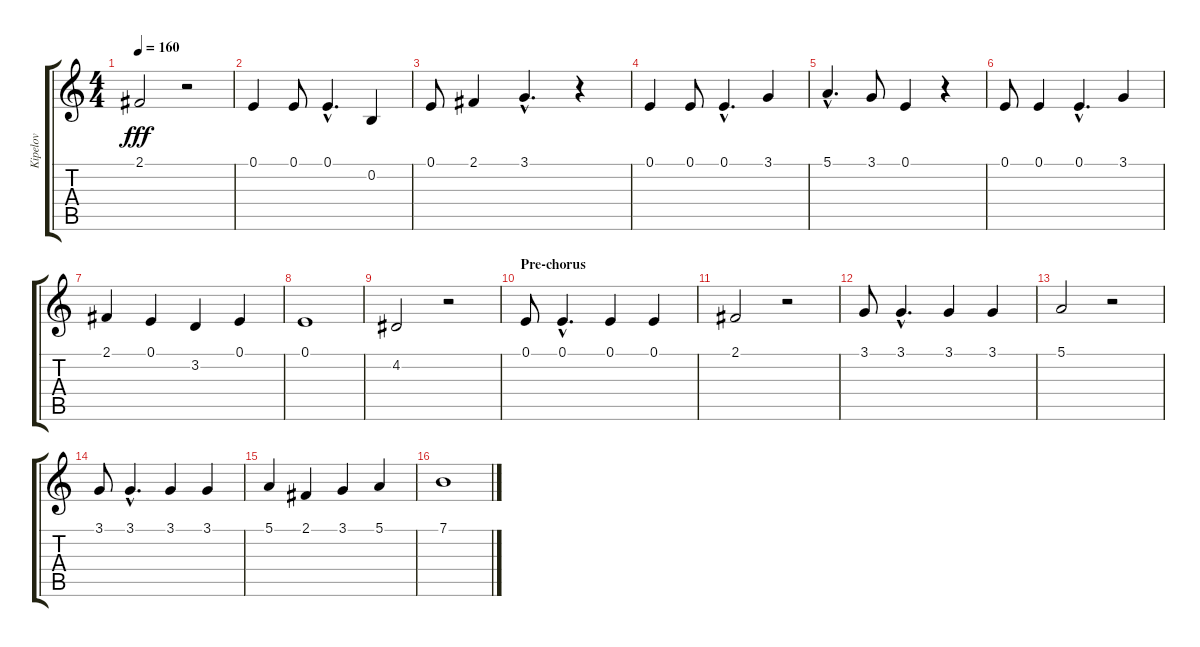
\track ("Kipelov" "Kipelov") {instrument tenorsax}
\staff {score tabs}
\tuning (E4 B3 G3 D3 A2 E2) {hide}
\ts (4 4)
\tempo 160
\clef g2
\ks c
2.1.2{dy fff} r.2 |
0.1.4 0.1.8 0.1{hac}.4{d} 0.2.4 |
0.1.8 2.1.4 3.1{hac}.4{d} r.4 |
0.1.4 0.1.8 0.1{hac}.4{d} 3.1.4 |
5.1{hac}.4{d} 3.1.8 0.1.4 r.4 |
0.1.8 0.1.4 0.1{hac}.4{d} 3.1.4 |
2.1.4 0.1.4 3.2.4 0.1.4 |
0.1.1 |
4.2.2 r.2 |
\section ("" "Pre-chorus")
0.1.8 0.1{hac}.4{d} 0.1.4 0.1.4 |
2.1.2 r.2 |
3.1.8 3.1{hac}.4{d} 3.1.4 3.1.4 |
5.1.2 r.2 |
3.1.8 3.1{hac}.4{d} 3.1.4 3.1.4 |
5.1.4 2.1.4 3.1.4 5.1.4 |
7.1.1
